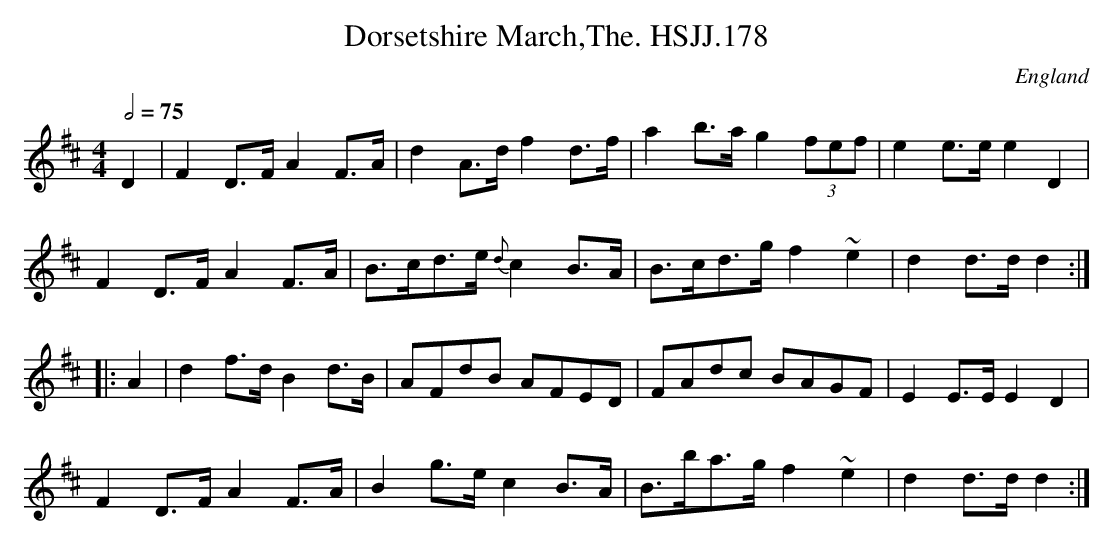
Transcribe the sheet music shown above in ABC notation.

X:1
T:Dorsetshire March,The. HSJJ.178
L:1/8
M:4/4
O:England
Q:1/2=75
K:D
D2|F2D>FA2F>A|d2A>df2d>f|a2b>ag2(3fef|e2e>ee2D2|!
F2D>FA2F>A|B>cd>e {d}c2B>A|B>cd>gf2~e2|d2d>dd2:|!
|:A2|d2f>dB2d>B|AFdB AFED|FAdc BAGF|E2E>EE2D2|!
F2D>FA2F>A|B2g>ec2B>A|B>ba>gf2~e2|d2d>dd2:|
